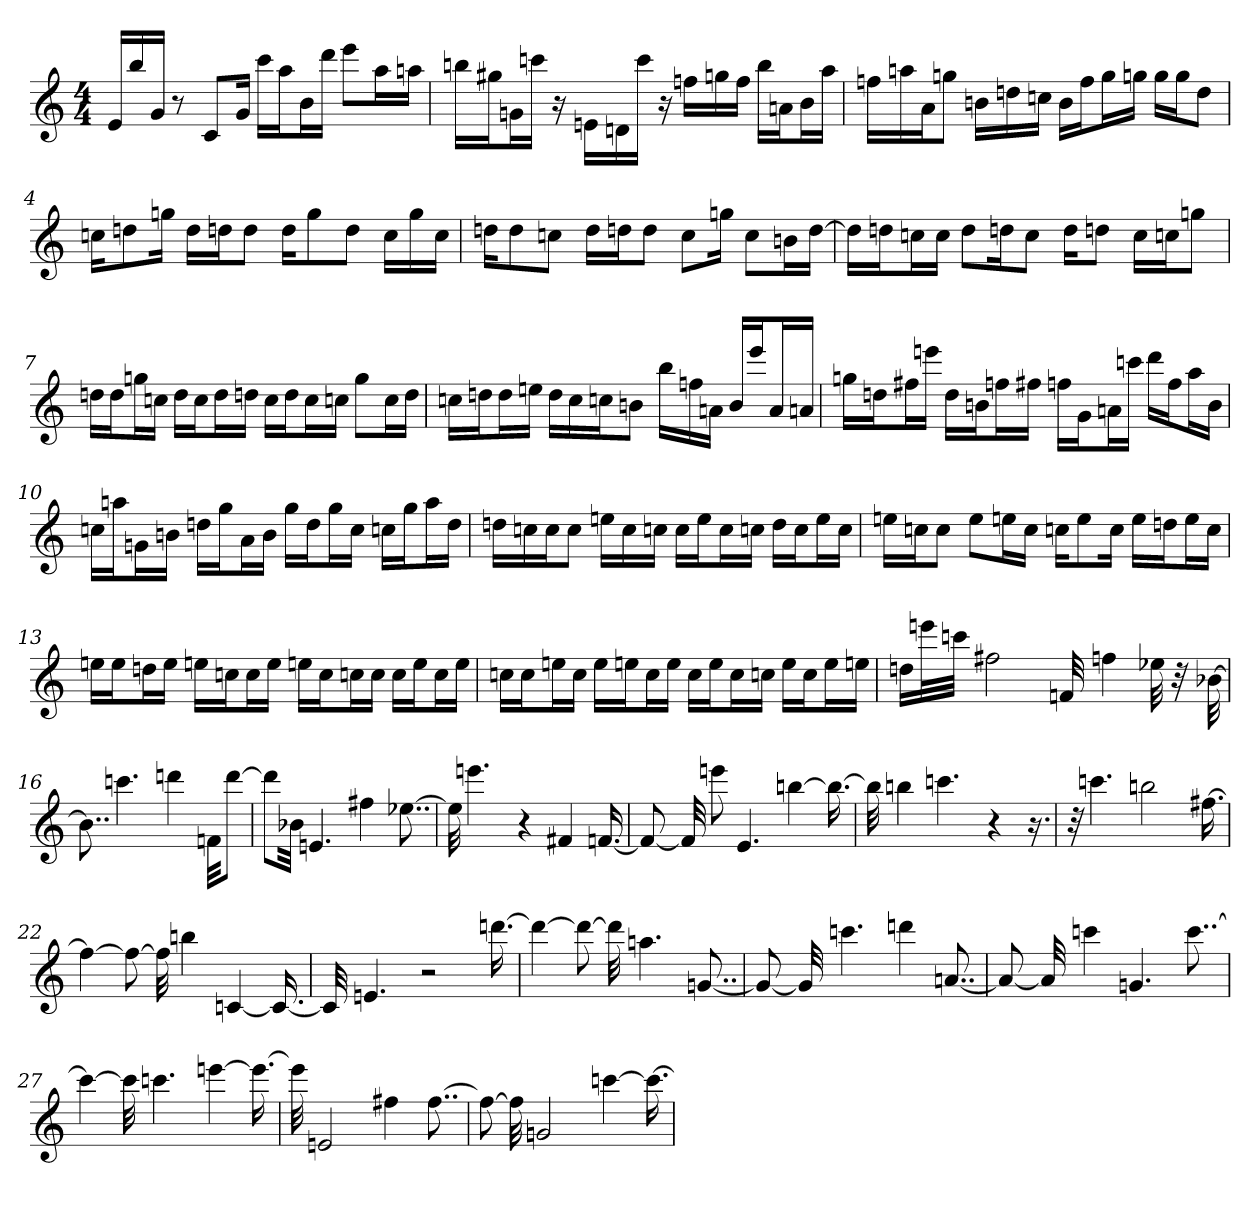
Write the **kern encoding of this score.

**kern
*part1
*staff1
*clefG2
*M4/4
=1
16e/LL
16bb/
16g/JJ
8r
8c/L
16g/Jk
16ccc\LL
16aa\J
16b\L
16ddd\JJ
8eee\L
16aa\L
16aan\JJ
=2
16bbn\LL
16gg#X\J
16gn\L
16cccn\JJ
16r
16en\LL
16dn\
16ccc\JJ
16r
16ffn\LL
16ggn\
16ff\JJ
16bb\LL
16an\J
16b\L
16aa\JJ
=3
16ffn\LL
16aan\J
16a\K
8ggn\J
16bn\LL
16ddn\
16ccn\JJ
16b\LL
16ff\J
16gg\L
16ggn\JJ
16gg\LL
16gg\J
8dd\J
=4
16ccn\KL
8ddn\
16ggn\Jk
16dd\LL
16ddn\J
8dd\J
16dd\KL
8gg\
8dd\J
16cc\LL
16gg\
16cc\JJ
=5
16ddn\KL
8dd\
8ccn\J
16dd\KL
16ddn\K
8dd\J
8cc\L
16ggn\Jk
8cc\L
16bn\L
[16dd\JJ
=6
16dd\LL]
16ddn\J
16ccn\L
16cc\JJ
8dd\L
16ddn\K
8cc\J
16dd\KL
8ddn\J
16cc\LL
16ccn\J
8ggn\J
=7
16ddn\LL
16dd\J
16ggn\L
16ccn\JJ
16dd\LL
16cc\J
16dd\L
16ddn\JJ
16cc\LL
16dd\J
16cc\L
16ccn\JJ
8gg\L
16cc\L
16dd\JJ
=8
16ccn\LL
16ddn\J
16dd\L
16een\JJ
16dd\LL
16cc\J
16ccn\K
8bn\J
16bb\LL
16ffn\
16an\JJ
16b/LL
16eee/J
16a/L
16an/JJ
=9
16ggn\LL
16ddn\J
16ff#X\L
16eeen\JJ
16dd\LL
16bn\J
16ffn\L
16ff#X\JJ
16ffn\LL
16g\J
16an\L
16cccn\JJ
16ddd\LL
16ff\J
16aa\L
16b\JJ
=10
16ccn\LL
16aan\J
16gn\L
16bn\JJ
16ddn\LL
16gg\J
16a\L
16b\JJ
16gg\LL
16dd\J
16gg\L
16cc\JJ
16ccn\LL
16gg\J
16aa\L
16dd\JJ
=11
16ddn\LL
16ccn\J
16cc\K
8cc\J
16een\LL
16cc\
16ccn\JJ
16cc\LL
16ee\J
16cc\L
16ccn\JJ
16dd\LL
16cc\J
16ee\L
16cc\JJ
=12
16een\LL
16ccn\J
8cc\J
8ee\L
16een\L
16cc\JJ
16ccn\KL
8ee\
16cc\Jk
16ee\LL
16ddn\J
16ee\L
16cc\JJ
=13
16een\LL
16ee\J
16ddn\L
16ee\JJ
16een\LL
16ccn\J
16cc\L
16ee\JJ
16een\LL
16cc\J
16ccn\L
16cc\JJ
16cc\LL
16ee\J
16cc\L
16ee\JJ
=14
16ccn\LL
16cc\J
16een\L
16cc\JJ
16ee\LL
16een\J
16cc\L
16ee\JJ
16cc\LL
16ee\J
16cc\L
16ccn\JJ
16ee\LL
16cc\J
16ee\L
16een\JJ
=15
16ddn\LL
32eeen\L
32cccn\JJJ
2ff#X
32fn
4ffn
32ee-X
32r
[32b-X
=16
8..b-]
4.cccn
4dddn
32fn\KKL
[8ddd\J
=17
8ddd\L]
32b-X\Jkk
4.en
4ff#X
[8..ee-X
=18
32ee-]
4.eeen
4r
4f#X
[16.fn
=19
8f_
32f]
8eeen
4.e
[4bbn
16.bb_
=20
32bb]
4bbn
4.cccn
4r
16.r
=21
32r
4.cccn
2bbn
[16.ff#X
=22
4ff#_
8ff#_
32ff#]
4bbn
[4cn
16.c_
=23
32c]
4.en
2r
[16.dddn
=24
4ddd_
8ddd_
32ddd]
4.aan
[8..gn
=25
8g_
32g]
4.cccn
4dddn
[8..an
=26
8a_
32a]
4cccn
4.gn
[8..ccc
=27
4ccc_
32ccc]
4.cccn
[4eeen
16.eee_
=28
32eee]
2en
4ff#X
[8..ff#
=29
8ff#_
32ff#]
2gn
[4cccn
16.ccc_
=
*-
